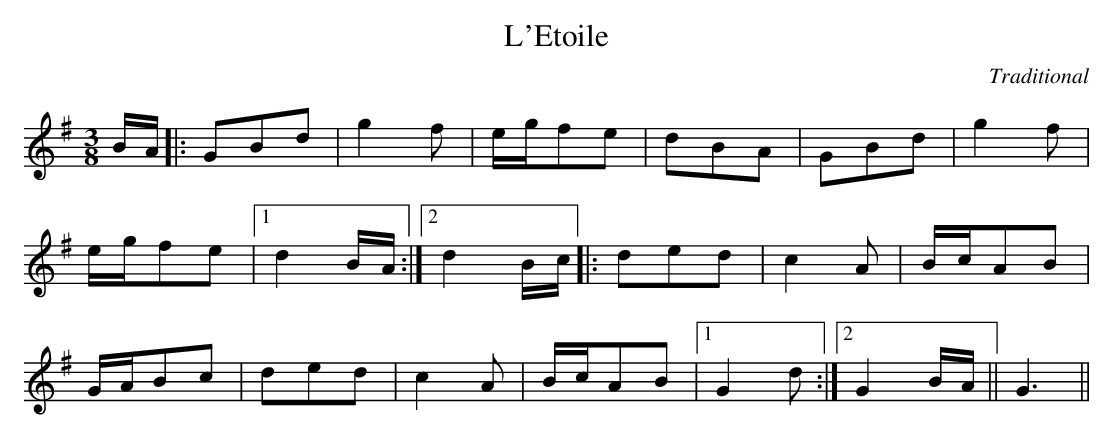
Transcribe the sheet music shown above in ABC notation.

X:1
T:L'Etoile
C:Traditional
L:1/8
M:3/8
K:G major
B/A/ |: GBd | g2f | e/g/fe | dBA | GBd | g2f |
e/g/fe |1 d2B/A/ :|2 d2B/c/ |: ded | c2A | B/c/AB |
G/A/Bc | ded | c2A | B/c/AB |1G2d :|2 G2B/A/ ||G3||
